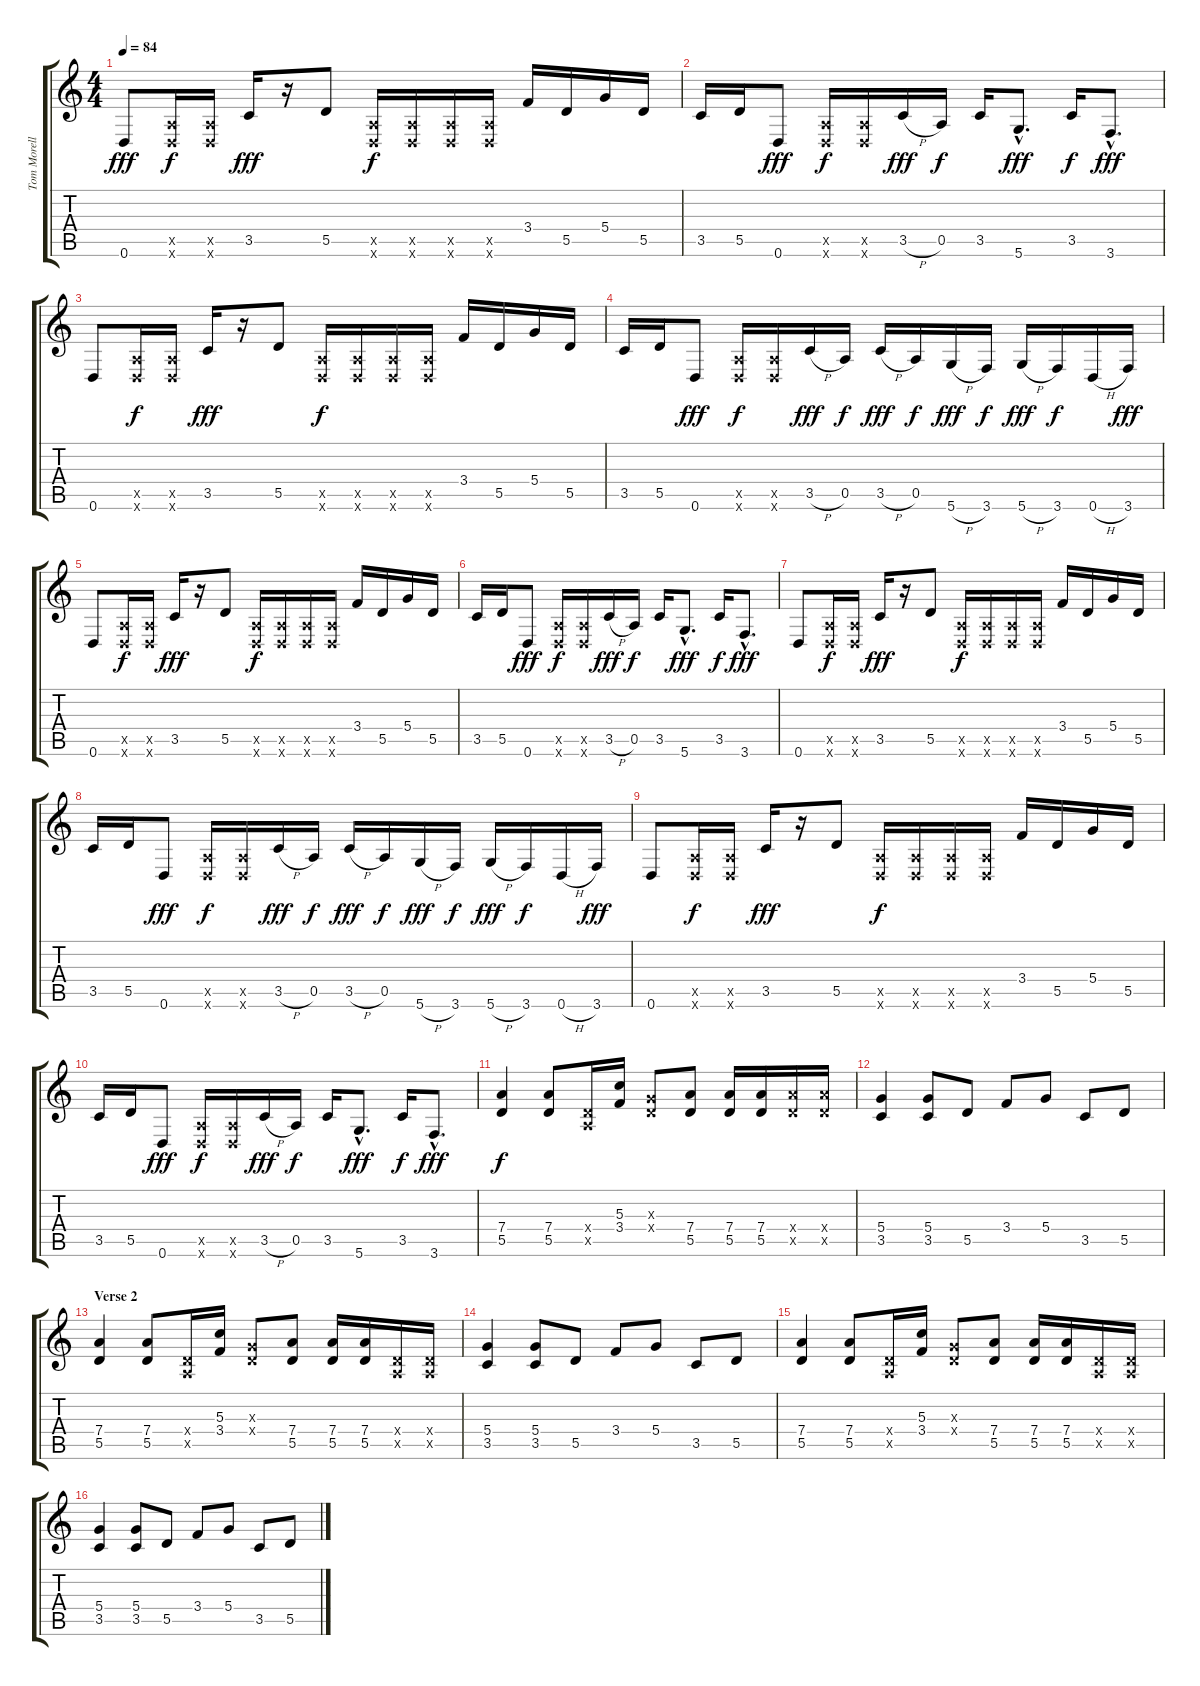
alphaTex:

\track ("Tom Morello" "Tom Morell") {instrument distortionguitar}
\staff {score tabs}
\tuning (E4 B3 G3 D3 A2 D2) {hide}
\ts (4 4)
\tempo 84
\clef g2
\ks c
0.6.8{dy fff} (0.5{x} 0.6{x}).16{dy f} (0.5{x} 0.6{x}).16 3.5.16{dy fff} r.16 5.5.8 (0.5{x} 0.6{x}).16{dy f} (0.5{x} 0.6{x}).16 (0.5{x} 0.6{x}).16 (0.5{x} 0.6{x}).16 3.4.16 5.5.16 5.4.16 5.5.16 |
3.5.16 5.5.16 0.6.8{dy fff} (0.5{x} 0.6{x}).16{dy f} (0.5{x} 0.6{x}).16 3.5{h}.16{dy fff} 0.5.16{dy f} 3.5.16 5.6{hac}.8{d dy fff} 3.5.16{dy f} 3.6{hac}.8{d dy fff} |
0.6.8 (0.5{x} 0.6{x}).16{dy f} (0.5{x} 0.6{x}).16 3.5.16{dy fff} r.16 5.5.8 (0.5{x} 0.6{x}).16{dy f} (0.5{x} 0.6{x}).16 (0.5{x} 0.6{x}).16 (0.5{x} 0.6{x}).16 3.4.16 5.5.16 5.4.16 5.5.16 |
3.5.16 5.5.16 0.6.8{dy fff} (0.5{x} 0.6{x}).16{dy f} (0.5{x} 0.6{x}).16 3.5{h}.16{dy fff} 0.5.16{dy f} 3.5{h}.16{dy fff} 0.5.16{dy f} 5.6{h}.16{dy fff} 3.6.16{dy f} 5.6{h}.16{dy fff} 3.6.16{dy f} 0.6{h}.16 3.6.16{dy fff} |
0.6.8 (0.5{x} 0.6{x}).16{dy f} (0.5{x} 0.6{x}).16 3.5.16{dy fff} r.16 5.5.8 (0.5{x} 0.6{x}).16{dy f} (0.5{x} 0.6{x}).16 (0.5{x} 0.6{x}).16 (0.5{x} 0.6{x}).16 3.4.16 5.5.16 5.4.16 5.5.16 |
3.5.16 5.5.16 0.6.8{dy fff} (0.5{x} 0.6{x}).16{dy f} (0.5{x} 0.6{x}).16 3.5{h}.16{dy fff} 0.5.16{dy f} 3.5.16 5.6{hac}.8{d dy fff} 3.5.16{dy f} 3.6{hac}.8{d dy fff} |
0.6.8 (0.5{x} 0.6{x}).16{dy f} (0.5{x} 0.6{x}).16 3.5.16{dy fff} r.16 5.5.8 (0.5{x} 0.6{x}).16{dy f} (0.5{x} 0.6{x}).16 (0.5{x} 0.6{x}).16 (0.5{x} 0.6{x}).16 3.4.16 5.5.16 5.4.16 5.5.16 |
3.5.16 5.5.16 0.6.8{dy fff} (0.5{x} 0.6{x}).16{dy f} (0.5{x} 0.6{x}).16 3.5{h}.16{dy fff} 0.5.16{dy f} 3.5{h}.16{dy fff} 0.5.16{dy f} 5.6{h}.16{dy fff} 3.6.16{dy f} 5.6{h}.16{dy fff} 3.6.16{dy f} 0.6{h}.16 3.6.16{dy fff} |
0.6.8 (0.5{x} 0.6{x}).16{dy f} (0.5{x} 0.6{x}).16 3.5.16{dy fff} r.16 5.5.8 (0.5{x} 0.6{x}).16{dy f} (0.5{x} 0.6{x}).16 (0.5{x} 0.6{x}).16 (0.5{x} 0.6{x}).16 3.4.16 5.5.16 5.4.16 5.5.16 |
3.5.16 5.5.16 0.6.8{dy fff} (0.5{x} 0.6{x}).16{dy f} (0.5{x} 0.6{x}).16 3.5{h}.16{dy fff} 0.5.16{dy f} 3.5.16 5.6{hac}.8{d dy fff} 3.5.16{dy f} 3.6{hac}.8{d dy fff} |
(7.4 5.5).4{dy f} (7.4 5.5).8 (0.4{x} 0.5{x}).16 (5.3 3.4).16 (0.3{x} 0.4{x}).8 (7.4 5.5).8 (7.4 5.5).16 (7.4 5.5).16 (7.4{x} 5.5{x}).16 (7.4{x} 5.5{x}).16 |
(5.4 3.5).4 (5.4 3.5).8 5.5.8 3.4.8 5.4.8 3.5.8 5.5.8 |
\section ("" "Verse 2")
(7.4 5.5).4 (7.4 5.5).8 (0.4{x} 0.5{x}).16 (5.3 3.4).16 (0.3{x} 0.4{x}).8 (7.4 5.5).8 (7.4 5.5).16 (7.4 5.5).16 (0.4{x} 0.5{x}).16 (0.4{x} 0.5{x}).16 |
(5.4 3.5).4 (5.4 3.5).8 5.5.8 3.4.8 5.4.8 3.5.8 5.5.8 |
(7.4 5.5).4 (7.4 5.5).8 (0.4{x} 0.5{x}).16 (5.3 3.4).16 (0.3{x} 0.4{x}).8 (7.4 5.5).8 (7.4 5.5).16 (7.4 5.5).16 (0.4{x} 0.5{x}).16 (0.4{x} 0.5{x}).16 |
(5.4 3.5).4 (5.4 3.5).8 5.5.8 3.4.8 5.4.8 3.5.8 5.5.8
